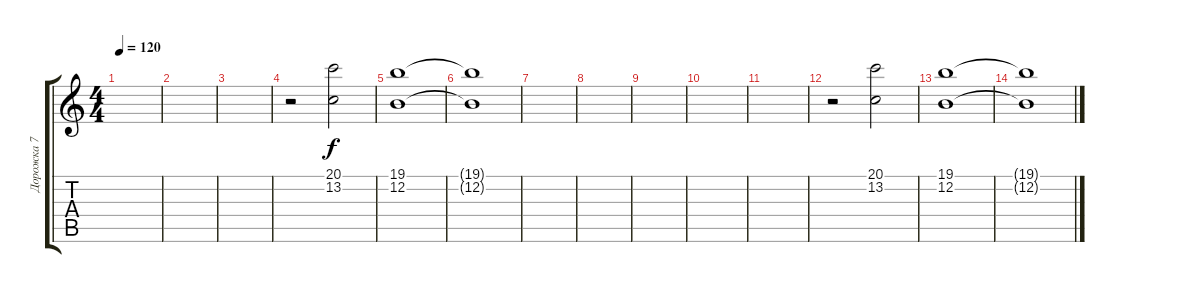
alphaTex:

\track ("Дорожка 7" "Дорожка 7") {instrument choiraahs}
\staff {score tabs}
\tuning (E4 B3 G3 D3 A2 E2) {hide}
\ts (4 4)
\tempo 120
\clef g2
\ks c
|
|
|
r.2 (20.1 13.2).2 |
(19.1 12.2).1 |
(19.1{t} 12.2{t}).1 |
|
|
|
|
|
r.2 (20.1 13.2).2 |
(19.1 12.2).1 |
(19.1{t} 12.2{t}).1
